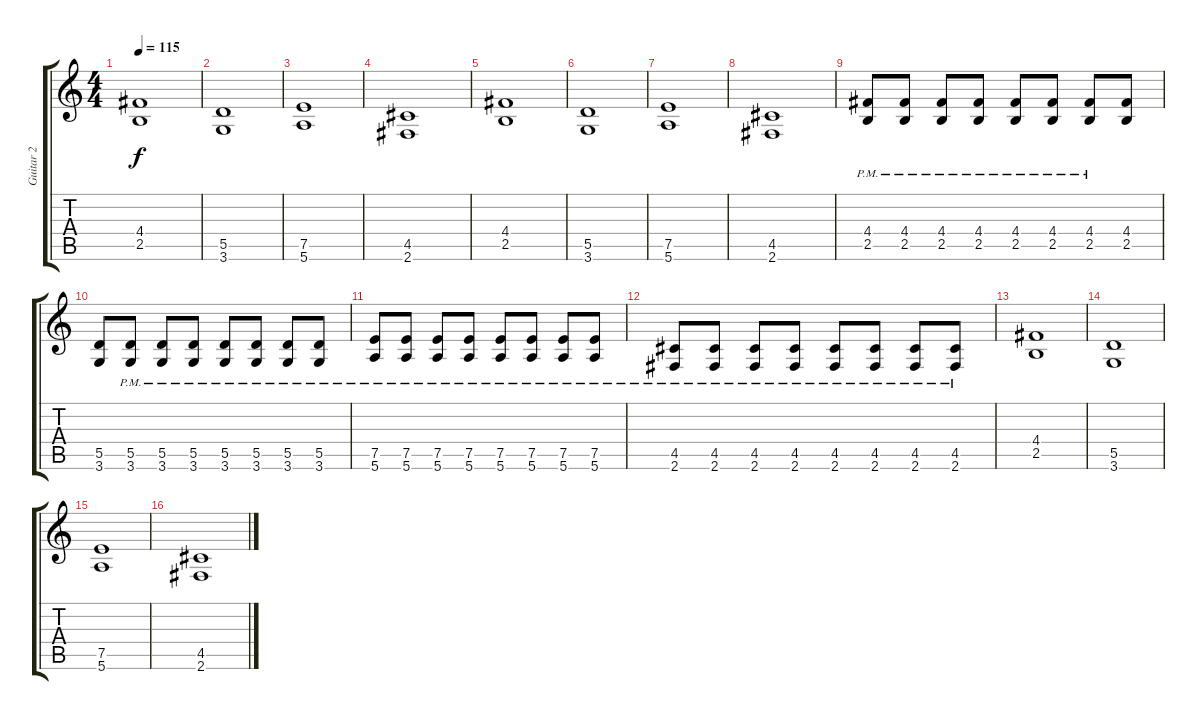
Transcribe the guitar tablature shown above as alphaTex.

\track ("Guitar 2" "Guitar 2") {instrument distortionguitar}
\staff {score tabs}
\tuning (E4 B3 G3 D3 A2 E2) {hide}
\ts (4 4)
\tempo 115
\clef g2
\ks c
(4.4 2.5).1{dy f} |
(5.5 3.6).1 |
(7.5 5.6).1 |
(4.5 2.6).1 |
(4.4 2.5).1 |
(5.5 3.6).1 |
(7.5 5.6).1 |
(4.5 2.6).1 |
(4.4{pm} 2.5{pm}).8 (4.4{pm} 2.5{pm}).8 (4.4{pm} 2.5{pm}).8 (4.4{pm} 2.5{pm}).8 (4.4{pm} 2.5{pm}).8 (4.4{pm} 2.5{pm}).8 (4.4{pm} 2.5{pm}).8 (4.4 2.5).8 |
(5.5 3.6).8 (5.5{pm} 3.6{pm}).8 (5.5{pm} 3.6{pm}).8 (5.5{pm} 3.6{pm}).8 (5.5{pm} 3.6{pm}).8 (5.5{pm} 3.6{pm}).8 (5.5{pm} 3.6{pm}).8 (5.5{pm} 3.6{pm}).8 |
(7.5{pm} 5.6{pm}).8 (7.5{pm} 5.6{pm}).8 (7.5{pm} 5.6{pm}).8 (7.5{pm} 5.6{pm}).8 (7.5{pm} 5.6{pm}).8 (7.5{pm} 5.6{pm}).8 (7.5{pm} 5.6{pm}).8 (7.5{pm} 5.6{pm}).8 |
(4.5{pm} 2.6{pm}).8 (4.5{pm} 2.6{pm}).8 (4.5{pm} 2.6{pm}).8 (4.5{pm} 2.6{pm}).8 (4.5{pm} 2.6{pm}).8 (4.5{pm} 2.6{pm}).8 (4.5{pm} 2.6{pm}).8 (4.5{pm} 2.6{pm}).8 |
(4.4 2.5).1 |
(5.5 3.6).1 |
(7.5 5.6).1 |
(4.5 2.6).1
